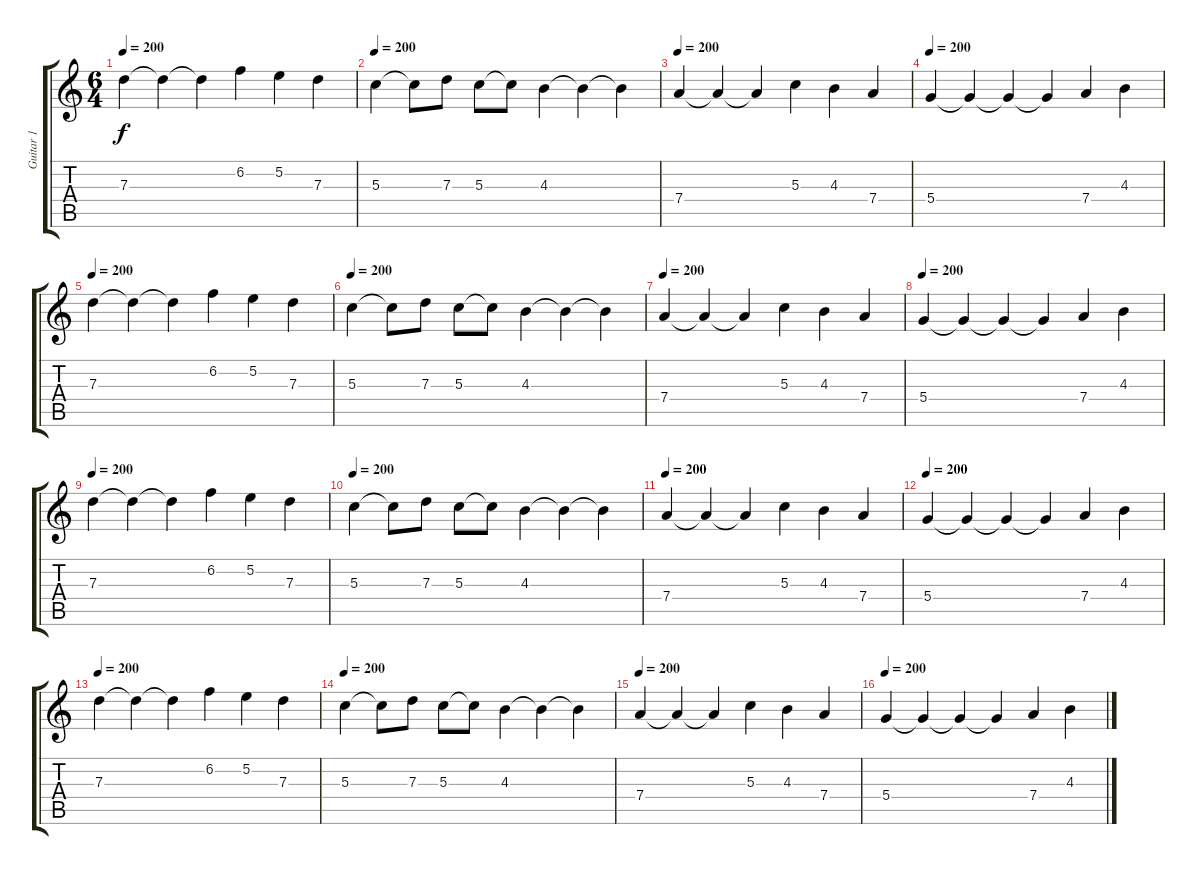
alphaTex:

\track ("Guitar 1" "Guitar 1") {instrument distortionguitar}
\staff {score tabs}
\tuning (E4 B3 G3 D3 A2 E2) {hide}
\ts (6 4)
\tempo 200
\clef g2
\ks c
7.3.4{dy f} 7.3{t}.4 7.3{t}.4 6.2.4 5.2.4 7.3.4 |
\tempo 200
5.3.4 5.3{t}.8 7.3.8 5.3.8 5.3{t}.8 4.3.4 4.3{t}.4 4.3{t}.4 |
\tempo 200
7.4.4 7.4{t}.4 7.4{t}.4 5.3.4 4.3.4 7.4.4 |
\tempo 200
5.4.4 5.4{t}.4 5.4{t}.4 5.4{t}.4 7.4.4 4.3.4 |
\tempo 200
7.3.4 7.3{t}.4 7.3{t}.4 6.2.4 5.2.4 7.3.4 |
\tempo 200
5.3.4 5.3{t}.8 7.3.8 5.3.8 5.3{t}.8 4.3.4 4.3{t}.4 4.3{t}.4 |
\tempo 200
7.4.4 7.4{t}.4 7.4{t}.4 5.3.4 4.3.4 7.4.4 |
\tempo 200
5.4.4 5.4{t}.4 5.4{t}.4 5.4{t}.4 7.4.4 4.3.4 |
\tempo 200
7.3.4 7.3{t}.4 7.3{t}.4 6.2.4 5.2.4 7.3.4 |
\tempo 200
5.3.4 5.3{t}.8 7.3.8 5.3.8 5.3{t}.8 4.3.4 4.3{t}.4 4.3{t}.4 |
\tempo 200
7.4.4 7.4{t}.4 7.4{t}.4 5.3.4 4.3.4 7.4.4 |
\tempo 200
5.4.4 5.4{t}.4 5.4{t}.4 5.4{t}.4 7.4.4 4.3.4 |
\tempo 200
7.3.4 7.3{t}.4 7.3{t}.4 6.2.4 5.2.4 7.3.4 |
\tempo 200
5.3.4 5.3{t}.8 7.3.8 5.3.8 5.3{t}.8 4.3.4 4.3{t}.4 4.3{t}.4 |
\tempo 200
7.4.4{volume 6} 7.4{t}.4 7.4{t}.4 5.3.4 4.3.4 7.4.4 |
\tempo 200
5.4.4 5.4{t}.4 5.4{t}.4 5.4{t}.4 7.4.4 4.3.4
